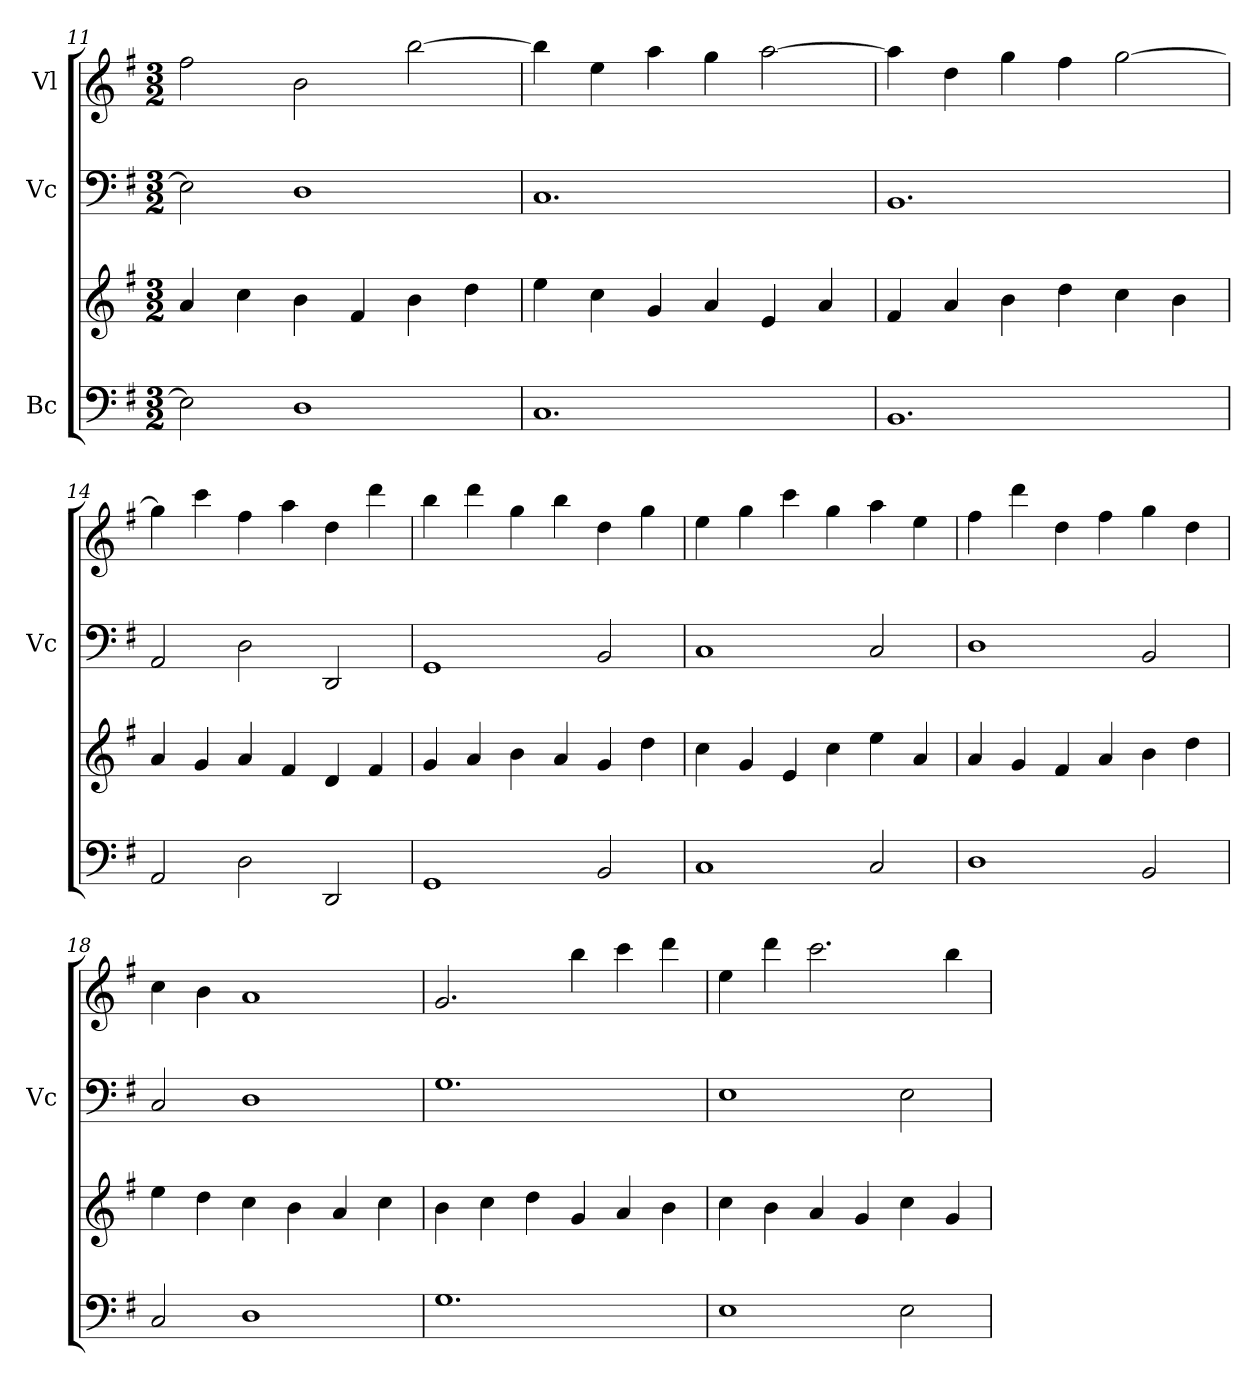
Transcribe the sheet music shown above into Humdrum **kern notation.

**kern	**kern	**kern	**kern
*part3	*part3	*part2	*part1
*staff4	*staff3	*staff2	*staff1
*I"Bc	*	*I"Vc	*I"Vl
*	*	*I'Vc	*
*clefF4	*clefG2	*clefF4	*clefG2
*k[f#]	*k[f#]	*k[f#]	*k[f#]
*M3/2	*M3/2	*M3/2	*M3/2
=11	=11	=11	=11
2E\]	4a/	2E\]	2ff#\
.	4cc\	.	.
1D	4b\	1D	2b\
.	4f#/	.	.
.	4b\	.	[2bb\
.	4dd\	.	.
=12	=12	=12	=12
1.C	4ee\	1.C	4bb\]
.	4cc\	.	4ee\
.	4g/	.	4aa\
.	4a/	.	4gg\
.	4e/	.	[2aa\
.	4a/	.	.
=13	=13	=13	=13
1.BB	4f#/	1.BB	4aa\]
.	4a/	.	4dd\
.	4b\	.	4gg\
.	4dd\	.	4ff#\
.	4cc\	.	[2gg\
.	4b\	.	.
=14	=14	=14	=14
2AA/	4a/	2AA/	4gg\]
.	4g/	.	4ccc\
2D\	4a/	2D\	4ff#\
.	4f#/	.	4aa\
2DD/	4d/	2DD/	4dd\
.	4f#/	.	4ddd\
=15	=15	=15	=15
1GG	4g/	1GG	4bb\
.	4a/	.	4ddd\
.	4b\	.	4gg\
.	4a/	.	4bb\
2BB/	4g/	2BB/	4dd\
.	4dd\	.	4gg\
!!LO:LB:g=z
=16	=16	=16	=16
1C	4cc\	1C	4ee\
.	4g/	.	4gg\
.	4e/	.	4ccc\
.	4cc\	.	4gg\
2C/	4ee\	2C/	4aa\
.	4a/	.	4ee\
=17	=17	=17	=17
1D	4a/	1D	4ff#\
.	4g/	.	4ddd\
.	4f#/	.	4dd\
.	4a/	.	4ff#\
2BB/	4b\	2BB/	4gg\
.	4dd\	.	4dd\
=18	=18	=18	=18
2C/	4ee\	2C/	4cc\
.	4dd\	.	4b\
1D	4cc\	1D	1a
.	4b\	.	.
.	4a/	.	.
.	4cc\	.	.
=19	=19	=19	=19
1.G	4b\	1.G	2.g/
.	4cc\	.	.
.	4dd\	.	.
.	4g/	.	4bb\
.	4a/	.	4ccc\
.	4b\	.	4ddd\
=20	=20	=20	=20
1E	4cc\	1E	4ee\
.	4b\	.	4ddd\
.	4a/	.	2.ccc\
.	4g/	.	.
2E\	4cc\	2E\	.
.	4g/	.	4bb\
=	=	=	=
*-	*-	*-	*-
